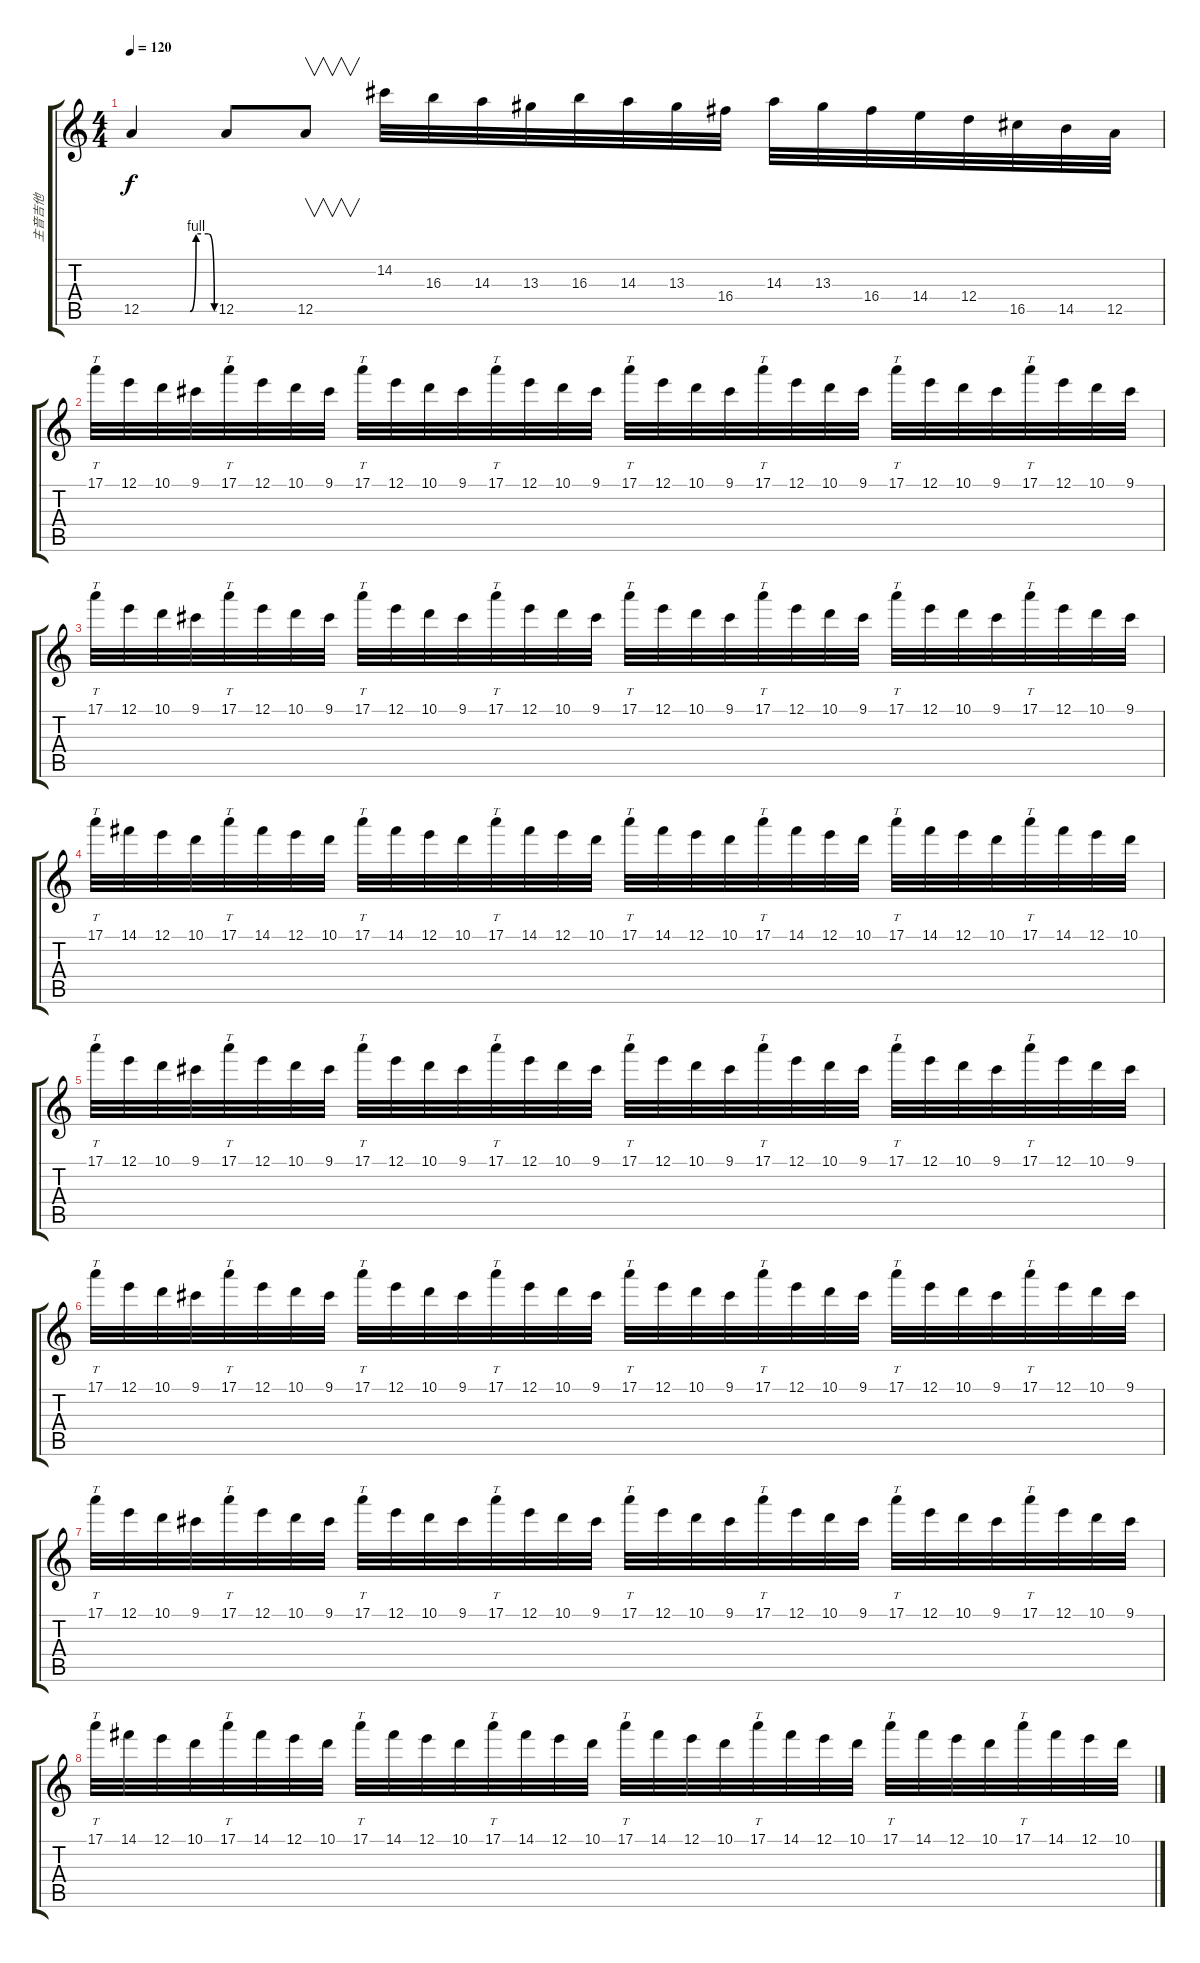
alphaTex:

\track ("主音吉他" "主音吉他") {instrument overdrivenguitar}
\staff {score tabs}
\tuning (E4 B3 G3 D3 A2 E2) {hide}
\ts (4 4)
\tempo 120
\clef g2
\ks c
12.5{be (custom 0 0 40 0 45 4 55 4 60 0)}.4{dy f} 12.5.8 12.5.8{v} 14.2.32 16.3.32 14.3.32 13.3.32 16.3.32 14.3.32 13.3.32 16.4.32 14.3.32 13.3.32 16.4.32 14.4.32 12.4.32 16.5.32 14.5.32 12.5.32 |
17.1.32{tt} 12.1.32 10.1.32 9.1.32 17.1.32{tt} 12.1.32 10.1.32 9.1.32 17.1.32{tt} 12.1.32 10.1.32 9.1.32 17.1.32{tt} 12.1.32 10.1.32 9.1.32 17.1.32{tt} 12.1.32 10.1.32 9.1.32 17.1.32{tt} 12.1.32 10.1.32 9.1.32 17.1.32{tt} 12.1.32 10.1.32 9.1.32 17.1.32{tt} 12.1.32 10.1.32 9.1.32 |
17.1.32{tt} 12.1.32 10.1.32 9.1.32 17.1.32{tt} 12.1.32 10.1.32 9.1.32 17.1.32{tt} 12.1.32 10.1.32 9.1.32 17.1.32{tt} 12.1.32 10.1.32 9.1.32 17.1.32{tt} 12.1.32 10.1.32 9.1.32 17.1.32{tt} 12.1.32 10.1.32 9.1.32 17.1.32{tt} 12.1.32 10.1.32 9.1.32 17.1.32{tt} 12.1.32 10.1.32 9.1.32 |
17.1.32{tt} 14.1.32 12.1.32 10.1.32 17.1.32{tt} 14.1.32 12.1.32 10.1.32 17.1.32{tt} 14.1.32 12.1.32 10.1.32 17.1.32{tt} 14.1.32 12.1.32 10.1.32 17.1.32{tt} 14.1.32 12.1.32 10.1.32 17.1.32{tt} 14.1.32 12.1.32 10.1.32 17.1.32{tt} 14.1.32 12.1.32 10.1.32 17.1.32{tt} 14.1.32 12.1.32 10.1.32 |
17.1.32{tt} 12.1.32 10.1.32 9.1.32 17.1.32{tt} 12.1.32 10.1.32 9.1.32 17.1.32{tt} 12.1.32 10.1.32 9.1.32 17.1.32{tt} 12.1.32 10.1.32 9.1.32 17.1.32{tt} 12.1.32 10.1.32 9.1.32 17.1.32{tt} 12.1.32 10.1.32 9.1.32 17.1.32{tt} 12.1.32 10.1.32 9.1.32 17.1.32{tt} 12.1.32 10.1.32 9.1.32 |
17.1.32{tt} 12.1.32 10.1.32 9.1.32 17.1.32{tt} 12.1.32 10.1.32 9.1.32 17.1.32{tt} 12.1.32 10.1.32 9.1.32 17.1.32{tt} 12.1.32 10.1.32 9.1.32 17.1.32{tt} 12.1.32 10.1.32 9.1.32 17.1.32{tt} 12.1.32 10.1.32 9.1.32 17.1.32{tt} 12.1.32 10.1.32 9.1.32 17.1.32{tt} 12.1.32 10.1.32 9.1.32 |
17.1.32{tt} 12.1.32 10.1.32 9.1.32 17.1.32{tt} 12.1.32 10.1.32 9.1.32 17.1.32{tt} 12.1.32 10.1.32 9.1.32 17.1.32{tt} 12.1.32 10.1.32 9.1.32 17.1.32{tt} 12.1.32 10.1.32 9.1.32 17.1.32{tt} 12.1.32 10.1.32 9.1.32 17.1.32{tt} 12.1.32 10.1.32 9.1.32 17.1.32{tt} 12.1.32 10.1.32 9.1.32 |
17.1.32{tt} 14.1.32 12.1.32 10.1.32 17.1.32{tt} 14.1.32 12.1.32 10.1.32 17.1.32{tt} 14.1.32 12.1.32 10.1.32 17.1.32{tt} 14.1.32 12.1.32 10.1.32 17.1.32{tt} 14.1.32 12.1.32 10.1.32 17.1.32{tt} 14.1.32 12.1.32 10.1.32 17.1.32{tt} 14.1.32 12.1.32 10.1.32 17.1.32{tt} 14.1.32 12.1.32 10.1.32
